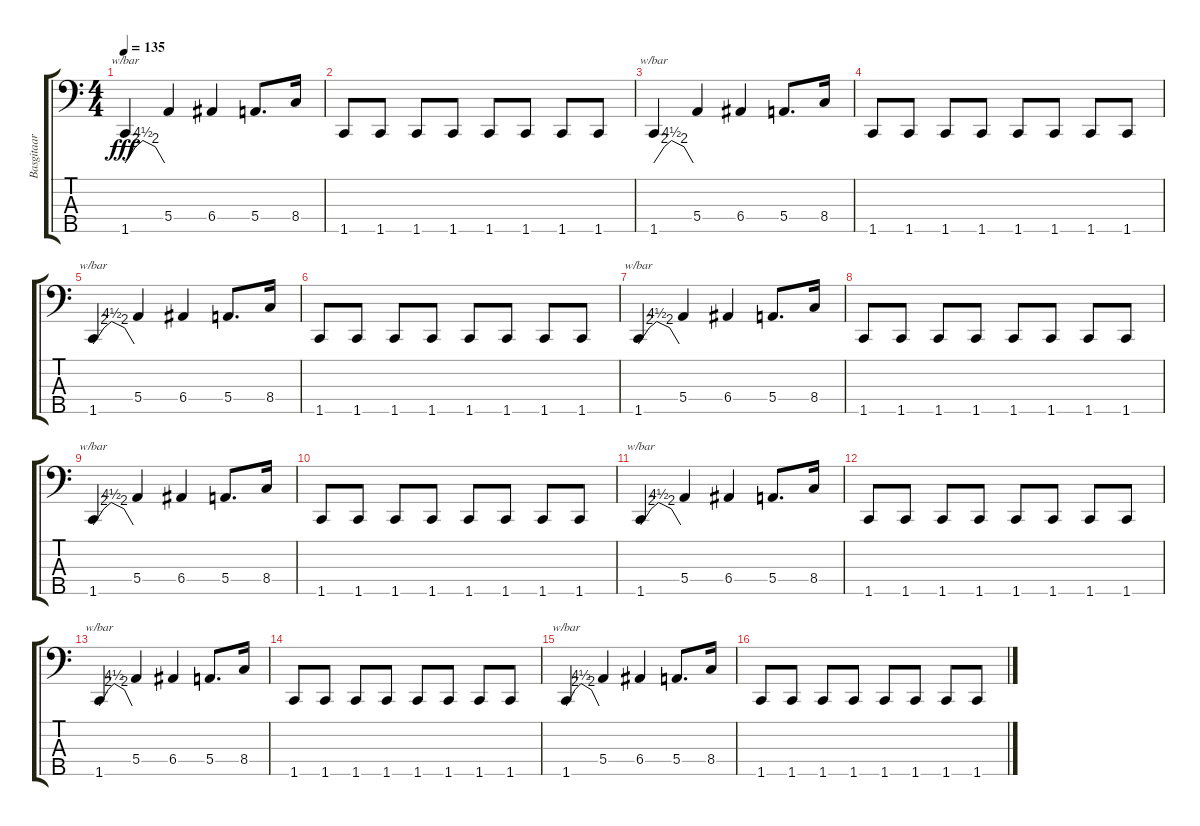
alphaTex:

\track ("Basgitaar" "Basgitaar") {instrument electricbassfinger}
\staff {score tabs}
\tuning (G2 D2 A1 E1 B0) {hide}
\ts (4 4)
\tempo 135
\clef f4
\ks c
1.5.4{tbe (custom default 0 0 16 8 27 18 46 8 60 0) dy fff} 5.4.4 6.4.4 5.4.8{d} 8.4.16 |
1.5.8 1.5.8 1.5.8 1.5.8 1.5.8 1.5.8 1.5.8 1.5.8 |
1.5.4{tbe (custom default 0 0 16 8 27 18 46 8 60 0)} 5.4.4 6.4.4 5.4.8{d} 8.4.16 |
1.5.8 1.5.8 1.5.8 1.5.8 1.5.8 1.5.8 1.5.8 1.5.8 |
1.5.4{tbe (custom default 0 0 16 8 27 18 46 8 60 0)} 5.4.4 6.4.4 5.4.8{d} 8.4.16 |
1.5.8 1.5.8 1.5.8 1.5.8 1.5.8 1.5.8 1.5.8 1.5.8 |
1.5.4{tbe (custom default 0 0 16 8 27 18 46 8 60 0)} 5.4.4 6.4.4 5.4.8{d} 8.4.16 |
1.5.8 1.5.8 1.5.8 1.5.8 1.5.8 1.5.8 1.5.8 1.5.8 |
1.5.4{tbe (custom default 0 0 16 8 27 18 46 8 60 0)} 5.4.4 6.4.4 5.4.8{d} 8.4.16 |
1.5.8 1.5.8 1.5.8 1.5.8 1.5.8 1.5.8 1.5.8 1.5.8 |
1.5.4{tbe (custom default 0 0 16 8 27 18 46 8 60 0)} 5.4.4 6.4.4 5.4.8{d} 8.4.16 |
1.5.8 1.5.8 1.5.8 1.5.8 1.5.8 1.5.8 1.5.8 1.5.8 |
1.5.4{tbe (custom default 0 0 16 8 27 18 46 8 60 0)} 5.4.4 6.4.4 5.4.8{d} 8.4.16 |
1.5.8 1.5.8 1.5.8 1.5.8 1.5.8 1.5.8 1.5.8 1.5.8 |
1.5.4{tbe (custom default 0 0 16 8 27 18 46 8 60 0)} 5.4.4 6.4.4 5.4.8{d} 8.4.16 |
1.5.8 1.5.8 1.5.8 1.5.8 1.5.8 1.5.8 1.5.8 1.5.8
